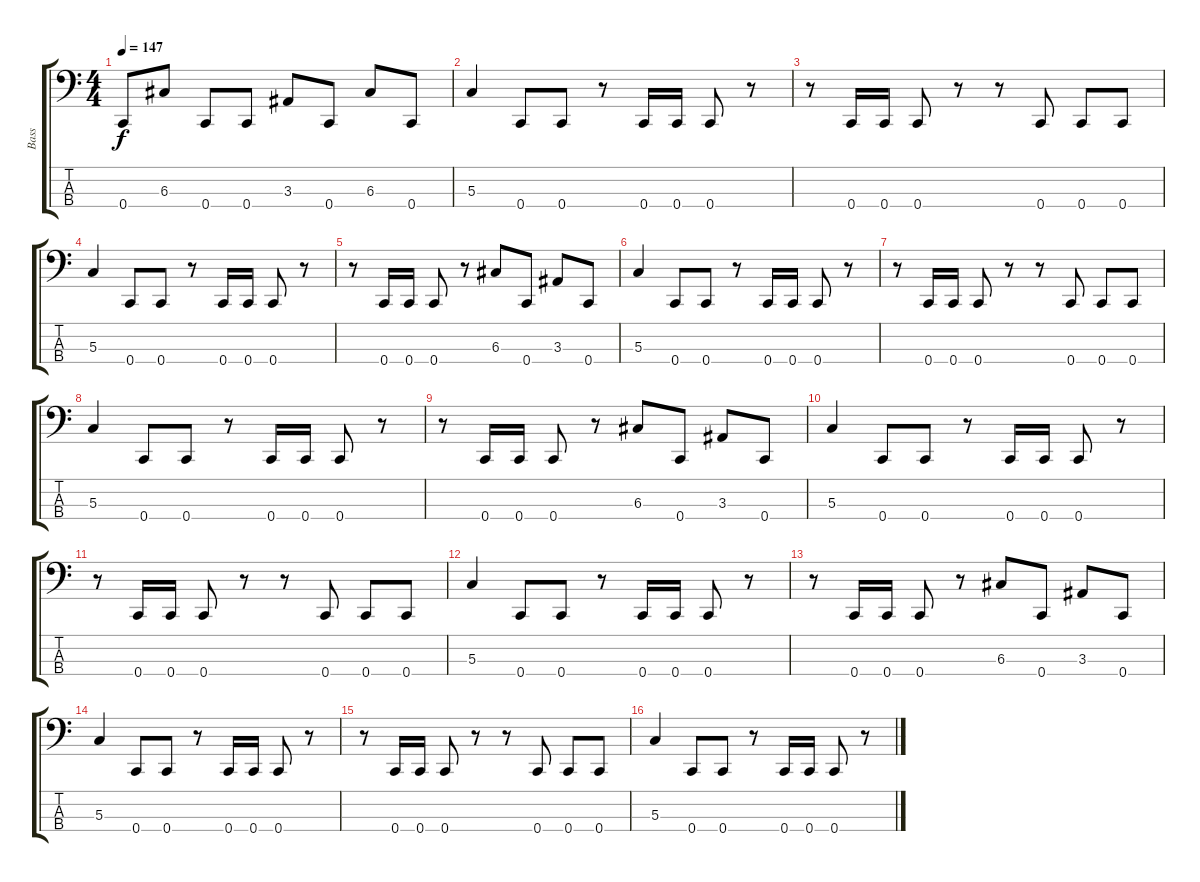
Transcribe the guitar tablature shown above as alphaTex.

\track ("Bass" "Bass") {instrument electricbasspick}
\staff {score tabs}
\tuning (F2 C2 G1 C1) {hide}
\ts (4 4)
\tempo 147
\clef f4
\ks c
0.4.8{dy f} 6.3.8 0.4.8 0.4.8 3.3.8 0.4.8 6.3.8 0.4.8 |
5.3.4 0.4.8 0.4.8 r.8 0.4.16 0.4.16 0.4.8 r.8 |
r.8 0.4.16 0.4.16 0.4.8 r.8 r.8 0.4.8 0.4.8 0.4.8 |
5.3.4 0.4.8 0.4.8 r.8 0.4.16 0.4.16 0.4.8 r.8 |
r.8 0.4.16 0.4.16 0.4.8 r.8 6.3.8 0.4.8 3.3.8 0.4.8 |
5.3.4 0.4.8 0.4.8 r.8 0.4.16 0.4.16 0.4.8 r.8 |
r.8 0.4.16 0.4.16 0.4.8 r.8 r.8 0.4.8 0.4.8 0.4.8 |
5.3.4 0.4.8 0.4.8 r.8 0.4.16 0.4.16 0.4.8 r.8 |
r.8 0.4.16 0.4.16 0.4.8 r.8 6.3.8 0.4.8 3.3.8 0.4.8 |
5.3.4 0.4.8 0.4.8 r.8 0.4.16 0.4.16 0.4.8 r.8 |
r.8 0.4.16 0.4.16 0.4.8 r.8 r.8 0.4.8 0.4.8 0.4.8 |
5.3.4 0.4.8 0.4.8 r.8 0.4.16 0.4.16 0.4.8 r.8 |
r.8 0.4.16 0.4.16 0.4.8 r.8 6.3.8 0.4.8 3.3.8 0.4.8 |
5.3.4 0.4.8 0.4.8 r.8 0.4.16 0.4.16 0.4.8 r.8 |
r.8 0.4.16 0.4.16 0.4.8 r.8 r.8 0.4.8 0.4.8 0.4.8 |
5.3.4 0.4.8 0.4.8 r.8 0.4.16 0.4.16 0.4.8 r.8
